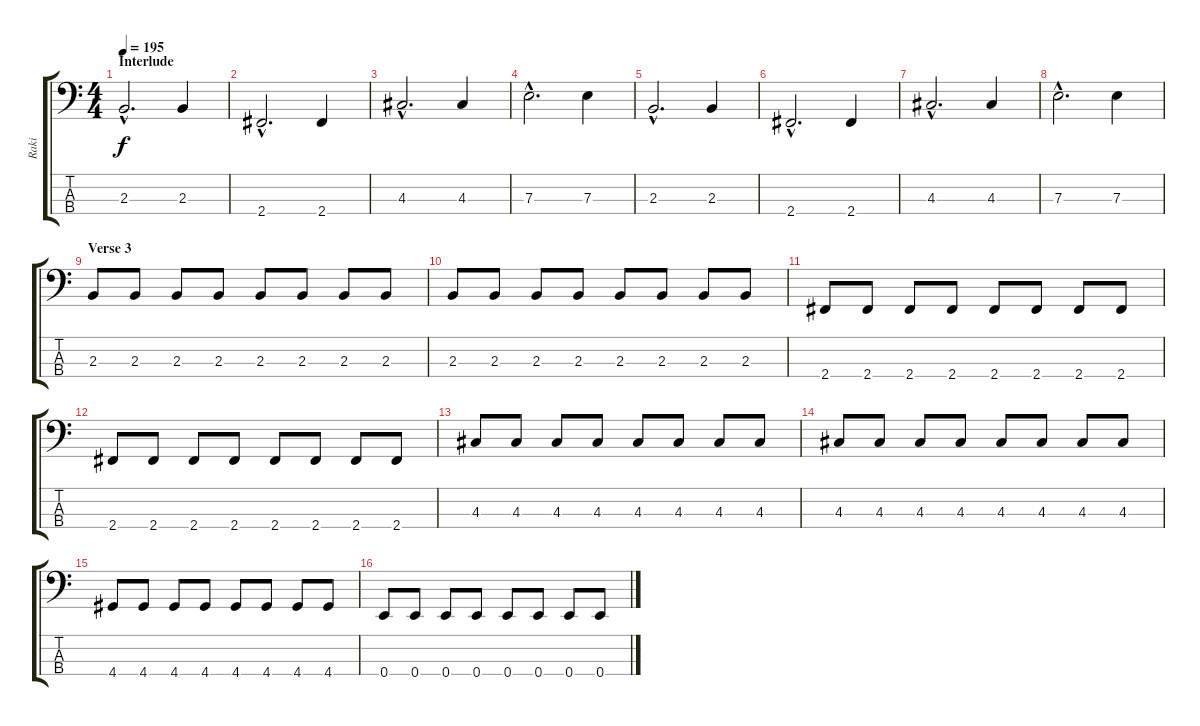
\track ("Raki" "Raki") {instrument electricbassfinger}
\staff {score tabs}
\tuning (G2 D2 A1 E1) {hide}
\ts (4 4)
\section ("" "Interlude")
\tempo 195
\clef f4
\ks c
2.3{hac}.2{d dy f} 2.3.4 |
2.4{hac}.2{d} 2.4.4 |
4.3{hac}.2{d} 4.3.4 |
7.3{hac}.2{d} 7.3.4 |
2.3{hac}.2{d} 2.3.4 |
2.4{hac}.2{d} 2.4.4 |
4.3{hac}.2{d} 4.3.4 |
7.3{hac}.2{d} 7.3.4 |
\section ("" "Verse 3")
2.3.8 2.3.8 2.3.8 2.3.8 2.3.8 2.3.8 2.3.8 2.3.8 |
2.3.8 2.3.8 2.3.8 2.3.8 2.3.8 2.3.8 2.3.8 2.3.8 |
2.4.8 2.4.8 2.4.8 2.4.8 2.4.8 2.4.8 2.4.8 2.4.8 |
2.4.8 2.4.8 2.4.8 2.4.8 2.4.8 2.4.8 2.4.8 2.4.8 |
4.3.8 4.3.8 4.3.8 4.3.8 4.3.8 4.3.8 4.3.8 4.3.8 |
4.3.8 4.3.8 4.3.8 4.3.8 4.3.8 4.3.8 4.3.8 4.3.8 |
4.4.8 4.4.8 4.4.8 4.4.8 4.4.8 4.4.8 4.4.8 4.4.8 |
0.4.8 0.4.8 0.4.8 0.4.8 0.4.8 0.4.8 0.4.8 0.4.8
